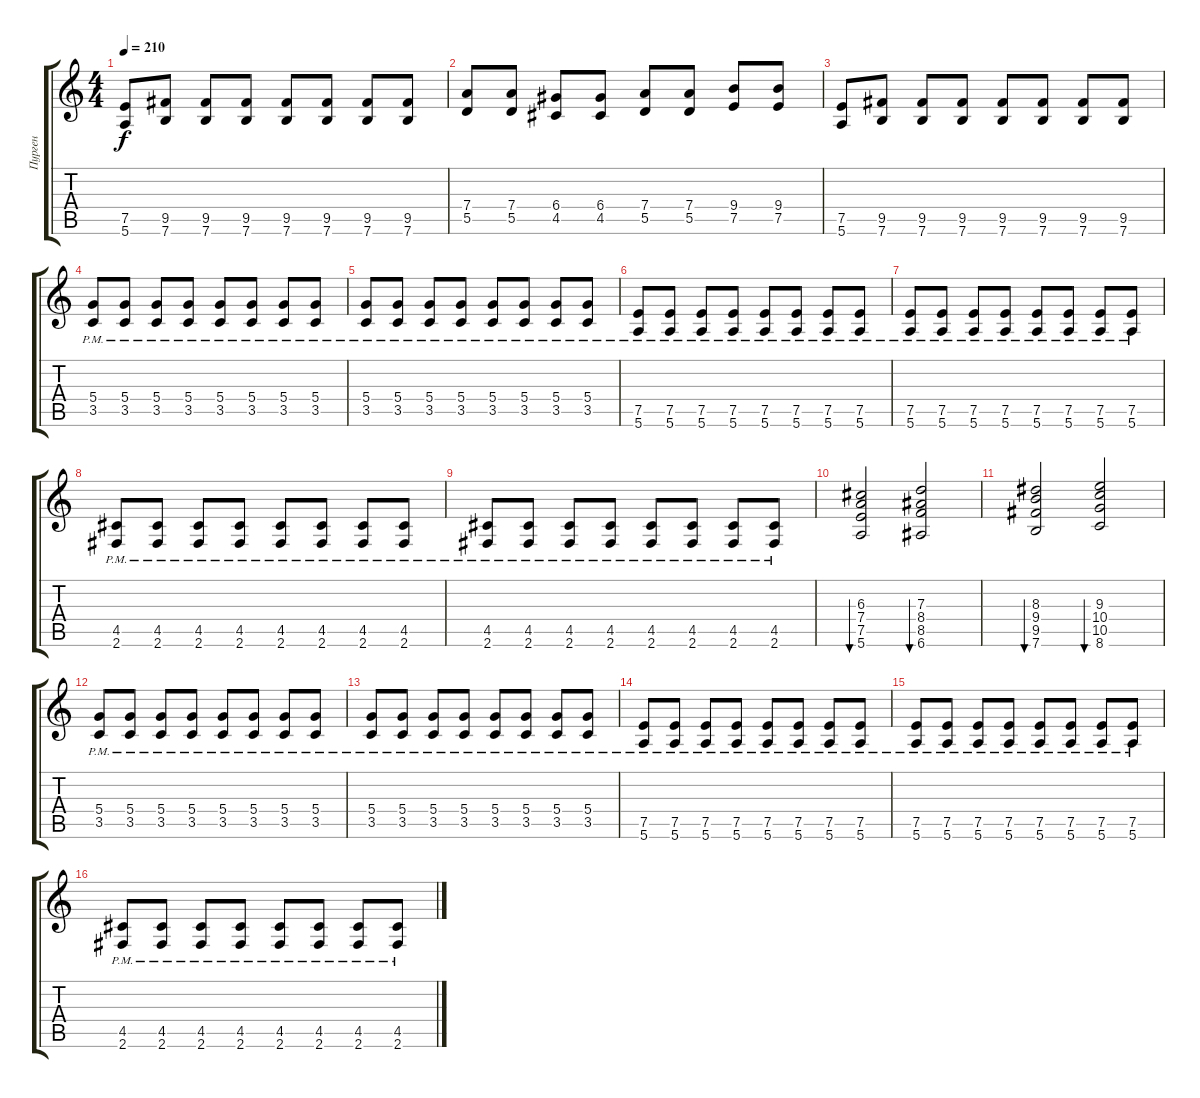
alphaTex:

\track ("Пурген" "Пурген") {instrument overdrivenguitar}
\staff {score tabs}
\tuning (E4 B3 G3 D3 A2 E2) {hide}
\ts (4 4)
\tempo 210
\clef g2
\ks c
(7.5 5.6).8{dy f} (9.5 7.6).8 (9.5 7.6).8 (9.5 7.6).8 (9.5 7.6).8 (9.5 7.6).8 (9.5 7.6).8 (9.5 7.6).8 |
(7.4 5.5).8 (7.4 5.5).8 (6.4 4.5).8 (6.4 4.5).8 (7.4 5.5).8 (7.4 5.5).8 (9.4 7.5).8 (9.4 7.5).8 |
(7.5 5.6).8 (9.5 7.6).8 (9.5 7.6).8 (9.5 7.6).8 (9.5 7.6).8 (9.5 7.6).8 (9.5 7.6).8 (9.5 7.6).8 |
(5.4{pm} 3.5{pm}).8 (5.4{pm} 3.5{pm}).8 (5.4{pm} 3.5{pm}).8 (5.4{pm} 3.5{pm}).8 (5.4{pm} 3.5{pm}).8 (5.4{pm} 3.5{pm}).8 (5.4{pm} 3.5{pm}).8 (5.4{pm} 3.5{pm}).8 |
(5.4{pm} 3.5{pm}).8 (5.4{pm} 3.5{pm}).8 (5.4{pm} 3.5{pm}).8 (5.4{pm} 3.5{pm}).8 (5.4{pm} 3.5{pm}).8 (5.4{pm} 3.5{pm}).8 (5.4{pm} 3.5{pm}).8 (5.4{pm} 3.5{pm}).8 |
(7.5{pm} 5.6{pm}).8 (7.5{pm} 5.6{pm}).8 (7.5{pm} 5.6{pm}).8 (7.5{pm} 5.6{pm}).8 (7.5{pm} 5.6{pm}).8 (7.5{pm} 5.6{pm}).8 (7.5{pm} 5.6{pm}).8 (7.5{pm} 5.6{pm}).8 |
(7.5{pm} 5.6{pm}).8 (7.5{pm} 5.6{pm}).8 (7.5{pm} 5.6{pm}).8 (7.5{pm} 5.6{pm}).8 (7.5{pm} 5.6{pm}).8 (7.5{pm} 5.6{pm}).8 (7.5{pm} 5.6{pm}).8 (7.5{pm} 5.6{pm}).8 |
(4.5{pm} 2.6{pm}).8 (4.5{pm} 2.6{pm}).8 (4.5{pm} 2.6{pm}).8 (4.5{pm} 2.6{pm}).8 (4.5{pm} 2.6{pm}).8 (4.5{pm} 2.6{pm}).8 (4.5{pm} 2.6{pm}).8 (4.5{pm} 2.6{pm}).8 |
(4.5{pm} 2.6{pm}).8 (4.5{pm} 2.6{pm}).8 (4.5{pm} 2.6{pm}).8 (4.5{pm} 2.6{pm}).8 (4.5{pm} 2.6{pm}).8 (4.5{pm} 2.6{pm}).8 (4.5{pm} 2.6{pm}).8 (4.5{pm} 2.6{pm}).8 |
(6.3 7.4 7.5 5.6).2{bu 60} (7.3 8.4 8.5 6.6).2{bu 60} |
(8.3 9.4 9.5 7.6).2{bu 60} (9.3 10.4 10.5 8.6).2{bu 60} |
(5.4{pm} 3.5{pm}).8 (5.4{pm} 3.5{pm}).8 (5.4{pm} 3.5{pm}).8 (5.4{pm} 3.5{pm}).8 (5.4{pm} 3.5{pm}).8 (5.4{pm} 3.5{pm}).8 (5.4{pm} 3.5{pm}).8 (5.4{pm} 3.5{pm}).8 |
(5.4{pm} 3.5{pm}).8 (5.4{pm} 3.5{pm}).8 (5.4{pm} 3.5{pm}).8 (5.4{pm} 3.5{pm}).8 (5.4{pm} 3.5{pm}).8 (5.4{pm} 3.5{pm}).8 (5.4{pm} 3.5{pm}).8 (5.4{pm} 3.5{pm}).8 |
(7.5{pm} 5.6{pm}).8 (7.5{pm} 5.6{pm}).8 (7.5{pm} 5.6{pm}).8 (7.5{pm} 5.6{pm}).8 (7.5{pm} 5.6{pm}).8 (7.5{pm} 5.6{pm}).8 (7.5{pm} 5.6{pm}).8 (7.5{pm} 5.6{pm}).8 |
(7.5{pm} 5.6{pm}).8 (7.5{pm} 5.6{pm}).8 (7.5{pm} 5.6{pm}).8 (7.5{pm} 5.6{pm}).8 (7.5{pm} 5.6{pm}).8 (7.5{pm} 5.6{pm}).8 (7.5{pm} 5.6{pm}).8 (7.5{pm} 5.6{pm}).8 |
(4.5{pm} 2.6{pm}).8 (4.5{pm} 2.6{pm}).8 (4.5{pm} 2.6{pm}).8 (4.5{pm} 2.6{pm}).8 (4.5{pm} 2.6{pm}).8 (4.5{pm} 2.6{pm}).8 (4.5{pm} 2.6{pm}).8 (4.5{pm} 2.6{pm}).8
